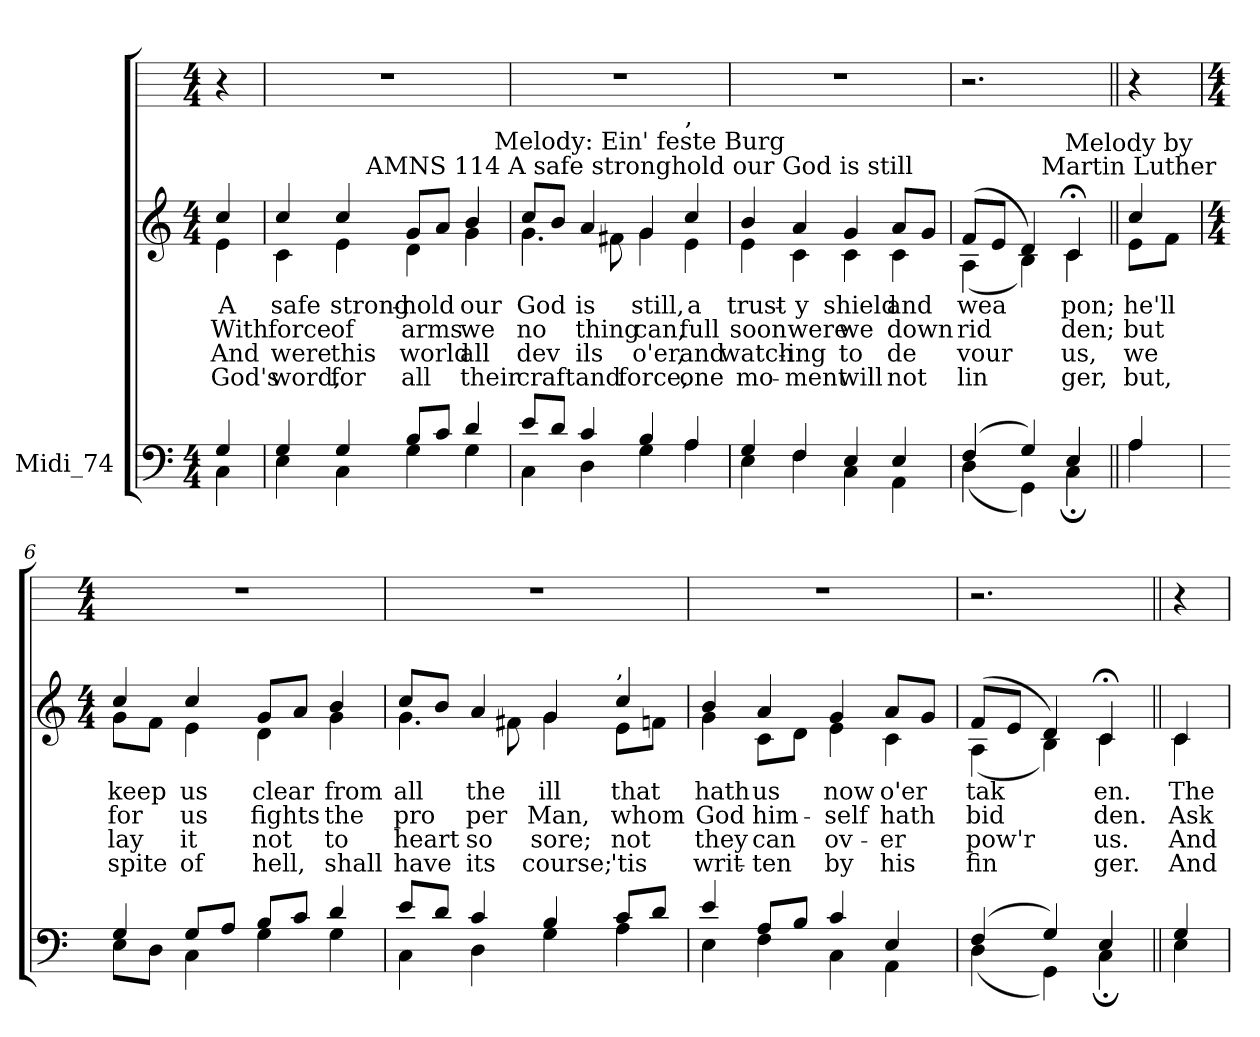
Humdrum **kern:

**kern	**kern	**text	**text	**text	**text	**kern
*part3	*part2	*part2	*part2	*part2	*part2	*part1
*staff3	*staff2	*staff2	*staff2	*staff2	*staff2	*staff1
*I"Midi_74	*	*	*	*	*	*
*clefF4	*clefG2	*	*	*	*	*
*k[]	*k[]	*	*	*	*	*
*C:	*C:	*	*	*	*	*
*M4/4	*M4/4	*	*	*	*	*M4/4
=	=	=	=	=	=	=
*^	*	*	*	*	*	*
!	!	!LO:TX:a:cj:t=Martin Luther (1483-1546)\ntr. Thomas Carlyle (1795-1881)	!	!	!	!	!
!	!	!	!LO:LY:b	!LO:LY:b	!LO:LY:b	!LO:LY:b	!
*	*	*^	*	*	*	*	*
4G/	4C\	4cc/	4e\	A	With	And	God's	4r
=1	=1	=1	=1	=1	=1	=1	=1	=1
!	!	!	!	!LO:LY:b	!LO:LY:b	!LO:LY:b	!LO:LY:b	!
4G/	4E\	4cc/	4c\	safe	force	were	word,	1r
!	!	!	!	!LO:LY:b	!LO:LY:b	!LO:LY:b	!LO:LY:b	!
4G/	4C\	4cc/	4e\	strong-	-of	this	for	.
!	!	!	!	!LO:LY:b	!LO:LY:b	!LO:LY:b	!LO:LY:b	!
8B/L	4G\	8g/L	4d\	hold	arms	world	all	.
8c/J	.	8a/J	.	.	.	.	.	.
!	!	!	!	!LO:LY:b	!LO:LY:b	!LO:LY:b	!LO:LY:b	!
4d/	4G\	4b/	4g\	our	we	all	their	.
=2	=2	=2	=2	=2	=2	=2	=2	=2
!	!	!	!	!LO:LY:b	!LO:LY:b	!LO:LY:b	!LO:LY:b	!
8e/L	4C\	8cc/L	4.g\	God	no	dev	craft	1r
8d/J	.	8b/J	.	.	.	.	.	.
!	!	!	!	!LO:LY:b	!LO:LY:b	!LO:LY:b	!LO:LY:b	!
4c/	4D\	4a/	.	is	thing	ils	and	.
.	.	.	8f#X\	.	.	.	.	.
!	!	!LO:TX:a:cj:t=AMNS 114 A safe stronghold our God is still	!	!	!	!	!	!
!	!	!LO:TX:a:cj:t=Melody&colon; Ein' feste Burg	!	!	!	!	!	!
!	!	!	!	!LO:LY:b	!LO:LY:b	!LO:LY:b	!LO:LY:b	!
4B/	4G\	4g/	4g\	still,	can,	o'er,	force,	.
!	!	!LO:TX:a:t=,	!	!	!	!	!	!
!	!	!	!	!LO:LY:b	!LO:LY:b	!LO:LY:b	!LO:LY:b	!
4A/	4A\	4cc/	4e\	a	full	and	one	.
=3	=3	=3	=3	=3	=3	=3	=3	=3
!	!	!	!	!LO:LY:b	!LO:LY:b	!LO:LY:b	!LO:LY:b	!
4G/	4E\	4b/	4e\	trust-	-soon	watch-	-mo-	1r
!	!	!	!	!LO:LY:b	!LO:LY:b	!LO:LY:b	!LO:LY:b	!
4F/	4F\	4a/	4c\	-y	were	ing	ment	.
!	!	!	!	!LO:LY:b	!LO:LY:b	!LO:LY:b	!LO:LY:b	!
4E/	4C\	4g/	4c\	shield	we	to	will	.
!	!	!	!	!LO:LY:b	!LO:LY:b	!LO:LY:b	!LO:LY:b	!
4E/	4AA\	8a/L	4c\	and	down	de	not	.
.	.	8g/J	.	.	.	.	.	.
=4	=4	=4	=4	=4	=4	=4	=4	=4
!	!	!	!	!LO:LY:b	!LO:LY:b	!LO:LY:b	!LO:LY:b	!
(>4F/	(4D\	(>8f/L	(<4A\	wea	-rid	vour	lin	2.r
.	.	8e/J	.	.	.	.	.	.
4G/)	4GG\)	4d/)	4B\)	.	.	.	.	.
!	!	!	!	!LO:LY:b	!LO:LY:b	!LO:LY:b	!LO:LY:b	!
4E/	4C;\	4c;</	4c\	pon;	den;	us,	ger,	.
=5||	=5||	=5||	=5||	=5||	=5||	=5||	=5||	=5||
!	!	!LO:TX:a:cj:t=Melody by\nMartin Luther	!	!	!	!	!	!
!	!	!	!	!LO:LY:b	!LO:LY:b	!LO:LY:b	!LO:LY:b	!
4A/	4A\	4cc/	8e\L	he'll	but	we	but,	4r
.	.	.	8f\J	.	.	.	.	.
!!LO:LB:g=z
=6	=6	=6	=6	=6	=6	=6	=6	=6
*	*	*M4/4	*	*	*	*	*	*M4/4
!	!	!	!	!LO:LY:b	!LO:LY:b	!LO:LY:b	!LO:LY:b	!
4G/	8E\L	4cc/	8g\L	keep	for	lay	spite	1r
.	8D\J	.	8f\J	.	.	.	.	.
!	!	!	!	!LO:LY:b	!LO:LY:b	!LO:LY:b	!LO:LY:b	!
8G/L	4C\	4cc/	4e\	us	us	it	of	.
8A/J	.	.	.	.	.	.	.	.
!	!	!	!	!LO:LY:b	!LO:LY:b	!LO:LY:b	!LO:LY:b	!
8B/L	4G\	8g/L	4d\	clear	fights	not	hell,	.
8c/J	.	8a/J	.	.	.	.	.	.
!	!	!	!	!LO:LY:b	!LO:LY:b	!LO:LY:b	!LO:LY:b	!
4d/	4G\	4b/	4g\	from	the	to	shall	.
=7	=7	=7	=7	=7	=7	=7	=7	=7
!	!	!	!	!LO:LY:b	!LO:LY:b	!LO:LY:b	!LO:LY:b	!
8e/L	4C\	8cc/L	4.g\	all	pro	heart	have	1r
8d/J	.	8b/J	.	.	.	.	.	.
!	!	!	!	!LO:LY:b	!LO:LY:b	!LO:LY:b	!LO:LY:b	!
4c/	4D\	4a/	.	the	per	so	its	.
.	.	.	8f#X\	.	.	.	.	.
!	!	!	!	!LO:LY:b	!LO:LY:b	!LO:LY:b	!LO:LY:b	!
4B/	4G\	4g/	4g\	ill	Man,	sore;	course;	.
!	!	!LO:TX:a:t=,	!	!	!	!	!	!
!	!	!	!	!LO:LY:b	!LO:LY:b	!LO:LY:b	!LO:LY:b	!
8c/L	4A\	4cc/	8e\L	that	whom	not	'tis	.
8d/J	.	.	8fn\J	.	.	.	.	.
=8	=8	=8	=8	=8	=8	=8	=8	=8
!	!	!	!	!LO:LY:b	!LO:LY:b	!LO:LY:b	!LO:LY:b	!
4e/	4E\	4b/	4g\	hath	God	they	writ-	1r
!	!	!	!	!LO:LY:b	!LO:LY:b	!LO:LY:b	!LO:LY:b	!
8A/L	4F\	4a/	8c\L	-us	him-	-can	ten	.
8B/J	.	.	8d\J	.	.	.	.	.
!	!	!	!	!LO:LY:b	!LO:LY:b	!LO:LY:b	!LO:LY:b	!
4c/	4C\	4g/	4e\	now	self	ov-	-by	.
!	!	!	!	!LO:LY:b	!LO:LY:b	!LO:LY:b	!LO:LY:b	!
4E/	4AA\	8a/L	4c\	o'er	hath	er	his	.
.	.	8g/J	.	.	.	.	.	.
=9	=9	=9	=9	=9	=9	=9	=9	=9
!	!	!	!	!LO:LY:b	!LO:LY:b	!LO:LY:b	!LO:LY:b	!
(>4F/	(<4D\	(>8f/L	(<4A\	tak	bid	pow'r	fin	2.r
.	.	8e/J	.	.	.	.	.	.
4G/)	4GG\)	4d/)	4B\)	.	.	.	.	.
!	!	!	!	!LO:LY:b	!LO:LY:b	!LO:LY:b	!LO:LY:b	!
4E/	4C;\	4c;</	4c\	en.	den.	us.	ger.	.
=10||	=10||	=10||	=10||	=10||	=10||	=10||	=10||	=10||
!	!	!	!	!LO:LY:b	!LO:LY:b	!LO:LY:b	!LO:LY:b	!
4G/	4E\	4c/	4c\	The	Ask	And	And	4r
*v	*v	*	*	*	*	*	*	*
*	*v	*v	*	*	*	*	*
=	=	=	=	=	=	=
*-	*-	*-	*-	*-	*-	*-
